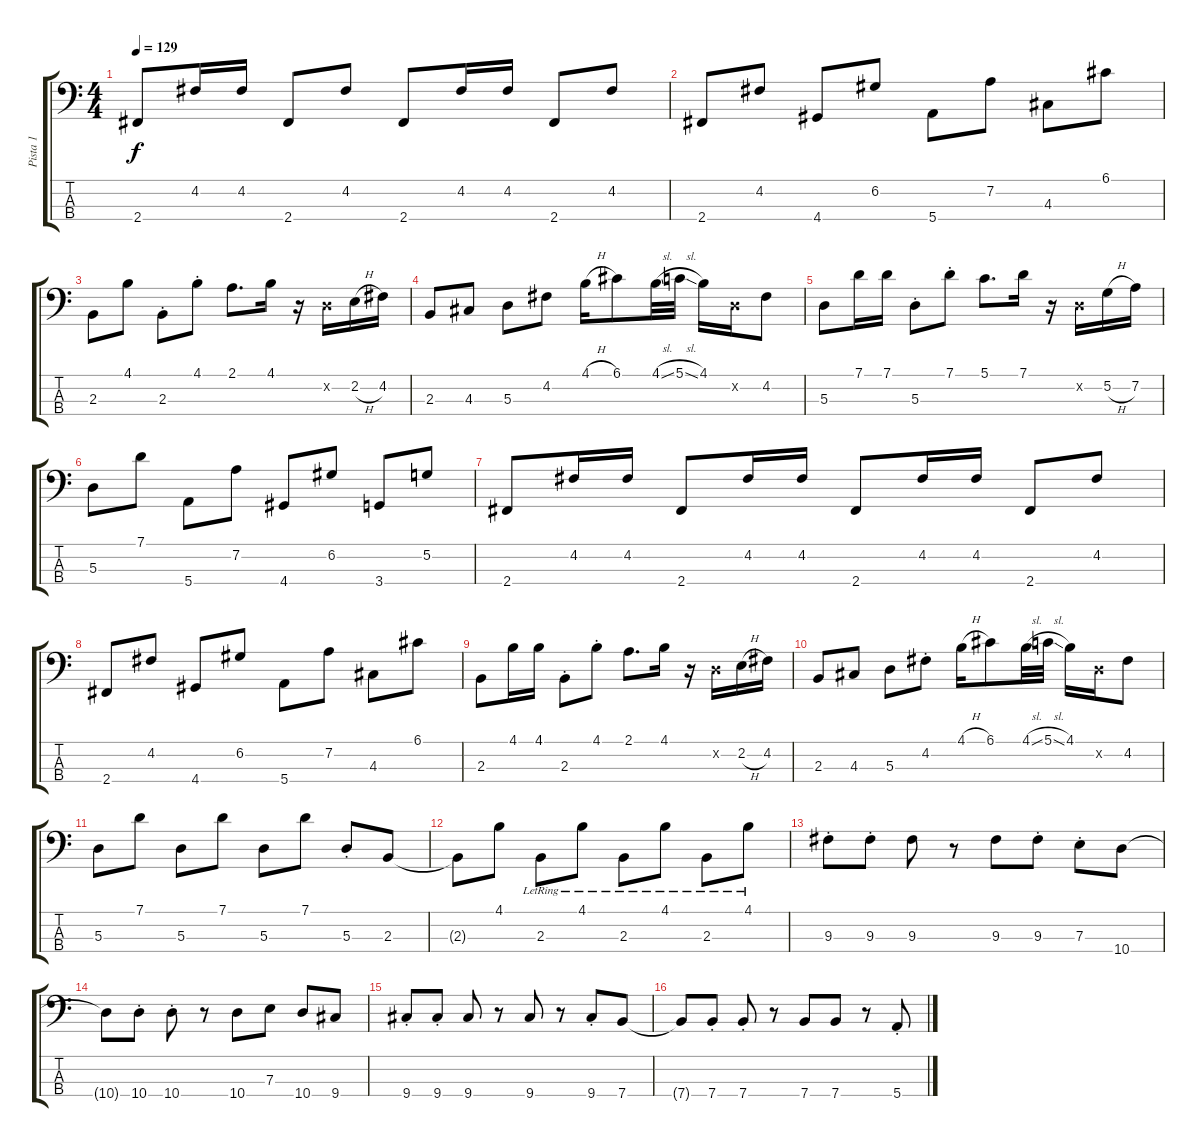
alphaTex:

\track ("Pista 1" "Pista 1") {instrument electricbassfinger}
\staff {score tabs}
\tuning (G2 D2 A1 E1) {hide}
\ts (4 4)
\tempo 129
\clef f4
\ks c
2.4.8{dy f} 4.2.16 4.2.16 2.4.8 4.2.8 2.4.8 4.2.16 4.2.16 2.4.8 4.2.8 |
2.4.8 4.2.8 4.4.8 6.2.8 5.4.8 7.2.8 4.3.8 6.1.8 |
2.3.8 4.1.8 2.3{st}.8 4.1{st}.8 2.1.8{d} 4.1.16 r.16 0.2{x}.16 2.2{h}.16 4.2.16 |
2.3.8 4.3.8 5.3.8 4.2.8 4.1{h}.16 6.1.8 4.1{sl}.32 5.1{sl}.32 4.1.16 0.2{x}.16 4.2.8 |
5.3.8 7.1.16 7.1.16 5.3{st}.8 7.1{st}.8 5.1.8{d} 7.1.16 r.16 0.2{x}.16 5.2{h}.16 7.2.16 |
5.3.8 7.1.8 5.4.8 7.2.8 4.4.8 6.2.8 3.4.8 5.2.8 |
2.4.8 4.2.16 4.2.16 2.4.8 4.2.16 4.2.16 2.4.8 4.2.16 4.2.16 2.4.8 4.2.8 |
2.4.8 4.2.8 4.4.8 6.2.8 5.4.8 7.2.8 4.3.8 6.1.8 |
2.3.8 4.1.16 4.1.16 2.3{st}.8 4.1{st}.8 2.1.8{d} 4.1.16 r.16 0.2{x}.16 2.2{h}.16 4.2.16 |
2.3.8 4.3.8 5.3.8 4.2{st}.8 4.1{h}.16 6.1.8 4.1{sl}.32 5.1{sl}.32 4.1.16 0.2{x}.16 4.2.8 |
5.3.8 7.1.8 5.3.8 7.1.8 5.3.8 7.1.8 5.3{st}.8 2.3.8 |
2.3{t}.8 4.1.8 2.3{lr}.8 4.1{lr}.8 2.3{lr}.8 4.1{lr}.8 2.3{lr}.8 4.1{lr}.8 |
9.3{st}.8 9.3{st}.8 9.3.8 r.8 9.3.8 9.3{st}.8 7.3{st}.8 10.4.8 |
10.4{t}.8 10.4{st}.8 10.4{st}.8 r.8 10.4.8 7.3.8 10.4.8 9.4.8 |
9.4{st}.8 9.4{st}.8 9.4.8 r.8 9.4.8 r.8 9.4{st}.8 7.4.8 |
7.4{t}.8 7.4{st}.8 7.4{st}.8 r.8 7.4.8 7.4.8 r.8 5.4{st}.8
